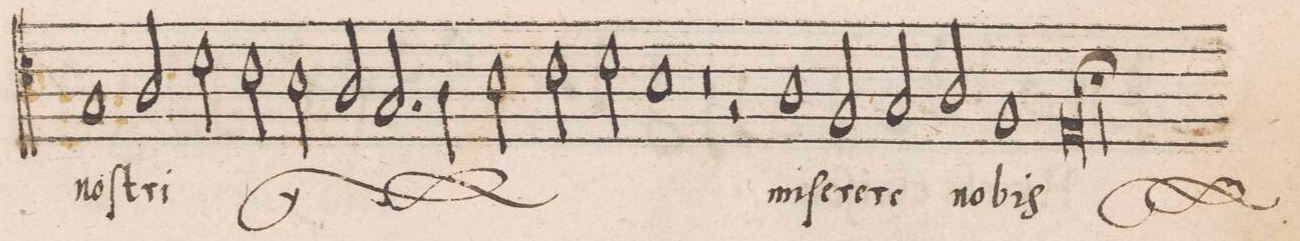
**kern	**text
*I"TENOR	*
*clefC4	*
*k[]	*
*met(C|)	*
*M2/1	*
1G/	noſ-
=9-	=9-
2A/	-tri
*	*ij
2d\	mi-
2c\	-ſe-
2B\	-re-
=10-	=10-
2A/	-re
2.G/	noſ-
4A\	.
2B\	-tri
=11-	=11-
2c\	Do-
2d\	-mi-
1B\	-ne
*	*Xij
=12-	=12-
0r	.
=13-	=13-
2r	.
1A\	mi-
2F/	-ſe-
=14-	=14-
2G/	-re-
2A/	-re
1F/	no-
=15-	=15-
[0El	-bis
=16-	=16-
0E_	.
=17-	=17-
0E];	.
==	==
*-	*-
